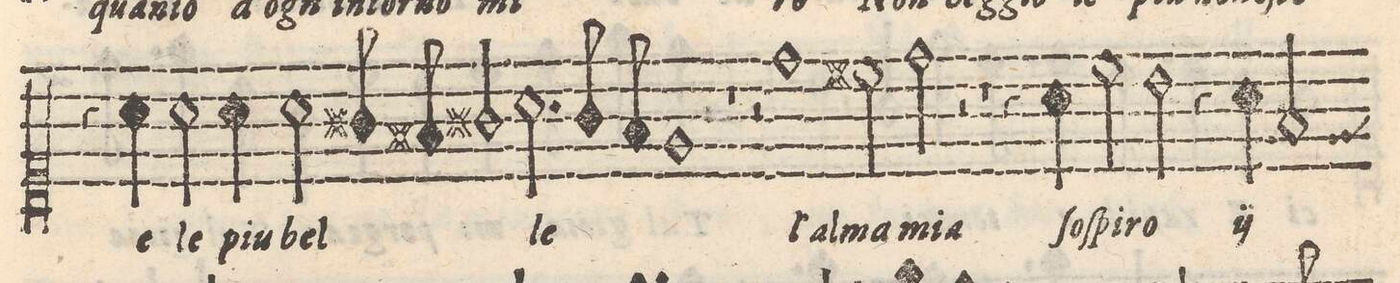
**kern	**text
*I"CANTO	*
*clefC1	*
*k[]	*
*met(C)	*
*M2/1	*
4r	.
4a\	e
2a\	le
4a\	piu
2a\	bel-
=12-	=12-
8g#X/	.
8f#X/	.
2g#X/	.
2.a\	-le
8gny/	.
8fny/	.
=13-	=13-
1e	.
1r	.
=14-	=14-
2r	.
1dd	l'al-
2cc#X\	-ma
=15-	=15-
2dd\	mia
2r	.
1r	.
=16-	=16-
4r	.
4a\	ſo-
2ccny\	-ſpi-
2b\	-ro
4r	.
*	*ij
4a\	ſo-
=17-	=17-
2f/	-ſpi-
*-	*-
